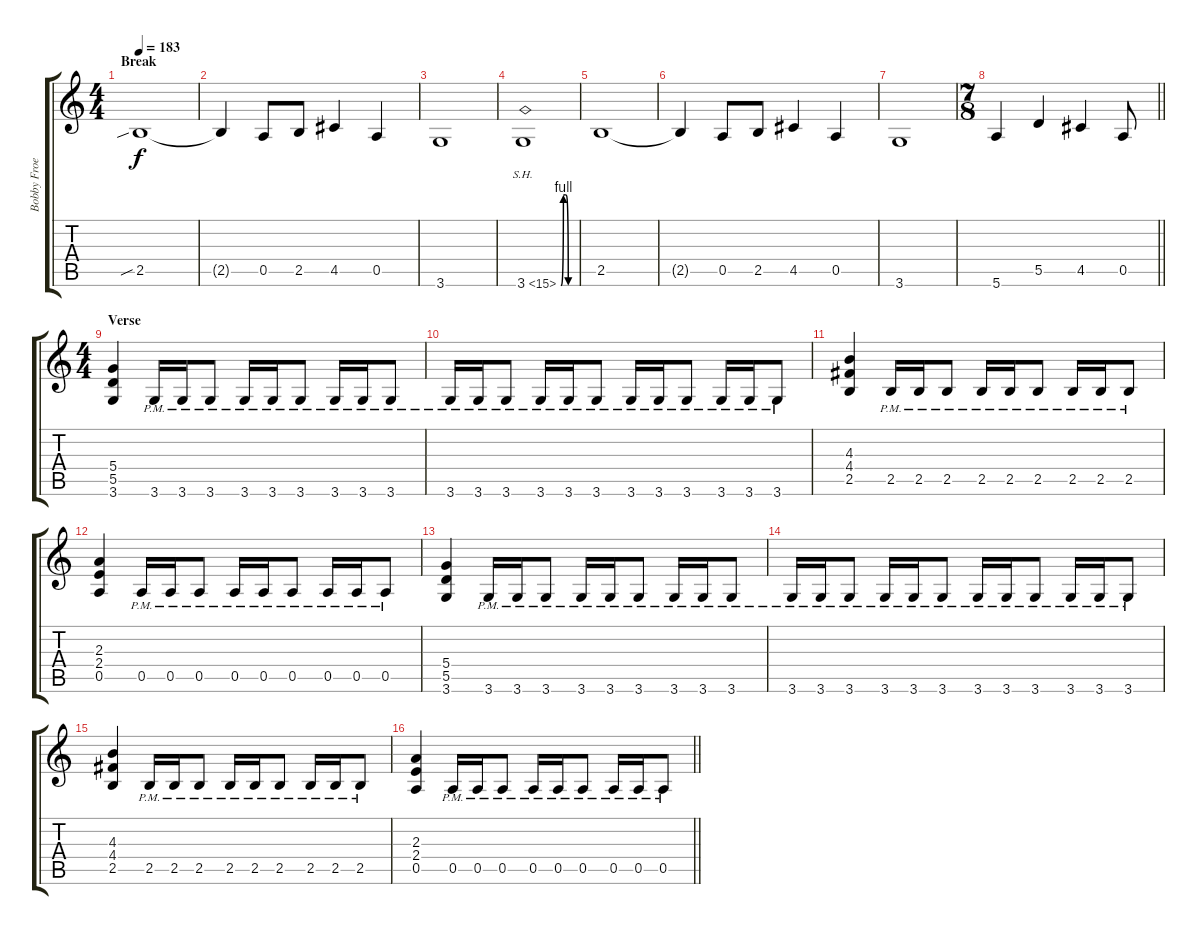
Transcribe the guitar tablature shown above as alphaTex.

\track ("Bobby Froese" "Bobby Froe") {instrument distortionguitar}
\staff {score tabs}
\tuning (E4 B3 G3 D3 A2 E2) {hide}
\ts (4 4)
\section ("" "Break")
\tempo 183
\clef g2
\ks c
2.5{sib}.1{dy f} |
2.5{t}.4 0.5.8 2.5.8 4.5.4 0.5.4 |
3.6.1 |
3.6{be (custom 0 0 10 4 20 4 30 0 60 0) sh 12}.1 |
2.5.1 |
2.5{t}.4 0.5.8 2.5.8 4.5.4 0.5.4 |
3.6.1 |
\ts (7 8)
\barLineRight lightlight
5.6.4 5.5.4 4.5.4 0.5.8 |
\ts (4 4)
\section ("" "Verse")
(5.4 5.5 3.6).4 3.6{pm}.16 3.6{pm}.16 3.6{pm}.8 3.6{pm}.16 3.6{pm}.16 3.6{pm}.8 3.6{pm}.16 3.6{pm}.16 3.6{pm}.8 |
3.6{pm}.16 3.6{pm}.16 3.6{pm}.8 3.6{pm}.16 3.6{pm}.16 3.6{pm}.8 3.6{pm}.16 3.6{pm}.16 3.6{pm}.8 3.6{pm}.16 3.6{pm}.16 3.6{pm}.8 |
(4.3 4.4 2.5).4 2.5{pm}.16 2.5{pm}.16 2.5{pm}.8 2.5{pm}.16 2.5{pm}.16 2.5{pm}.8 2.5{pm}.16 2.5{pm}.16 2.5{pm}.8 |
(2.3 2.4 0.5).4 0.5{pm}.16 0.5{pm}.16 0.5{pm}.8 0.5{pm}.16 0.5{pm}.16 0.5{pm}.8 0.5{pm}.16 0.5{pm}.16 0.5{pm}.8 |
(5.4 5.5 3.6).4 3.6{pm}.16 3.6{pm}.16 3.6{pm}.8 3.6{pm}.16 3.6{pm}.16 3.6{pm}.8 3.6{pm}.16 3.6{pm}.16 3.6{pm}.8 |
3.6{pm}.16 3.6{pm}.16 3.6{pm}.8 3.6{pm}.16 3.6{pm}.16 3.6{pm}.8 3.6{pm}.16 3.6{pm}.16 3.6{pm}.8 3.6{pm}.16 3.6{pm}.16 3.6{pm}.8 |
(4.3 4.4 2.5).4 2.5{pm}.16 2.5{pm}.16 2.5{pm}.8 2.5{pm}.16 2.5{pm}.16 2.5{pm}.8 2.5{pm}.16 2.5{pm}.16 2.5{pm}.8 |
\barLineRight lightlight
(2.3 2.4 0.5).4 0.5{pm}.16 0.5{pm}.16 0.5{pm}.8 0.5{pm}.16 0.5{pm}.16 0.5{pm}.8 0.5{pm}.16 0.5{pm}.16 0.5{pm}.8
